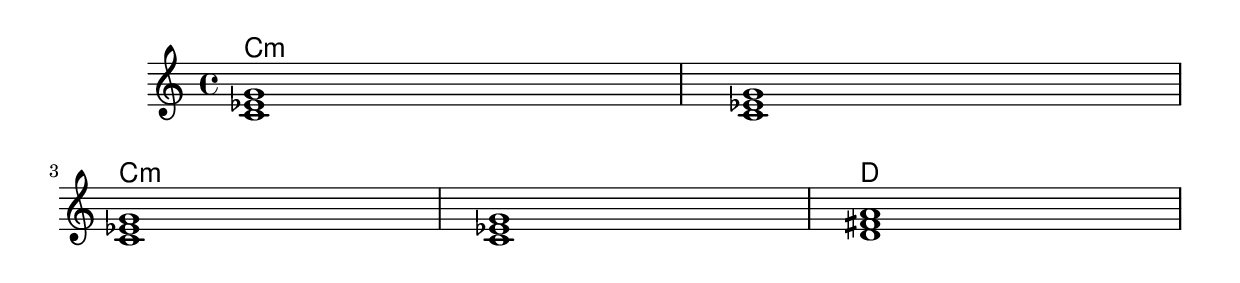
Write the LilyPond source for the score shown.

%% Do not edit this file; it is automatically
%% generated from LSR http://lsr.dsi.unimi.it
%% This file is in the public domain.
\version "2.13.39"

\header {
  lsrtags = "chords"

%% Translation of GIT committish: a874fda3641c9e02f61be5c41b215b8304b8ed00
  texidoces = "
Se pueden imprimir los acordes exclusivamente al comienzo de las
líneas y cuando cambia el acorde.

"
  doctitlees = "Imprimir los acordes cuando se produce un cambio"


%% Translation of GIT committish: 0a868be38a775ecb1ef935b079000cebbc64de40
  texidocde = "
Akkordsymbole können so eingestellt werden, dass sie nur zu Beginn der Zeile
und bei Akkordwechseln angezeigt werden.

"
  doctitlede = "Akkordsymbole bei Wechsel anzeigen"

  texidoc = "
Chord names can be displayed only at the start of lines and when the
chord changes.

"
  doctitle = "Showing chords at changes"
} % begin verbatim

harmonies = \chordmode {
  c1:m c:m \break c:m c:m d
}
<<
  \new ChordNames {
    \set chordChanges = ##t
    \harmonies
  }
  \new Staff {
    \relative c' { \harmonies }
  }
>>

